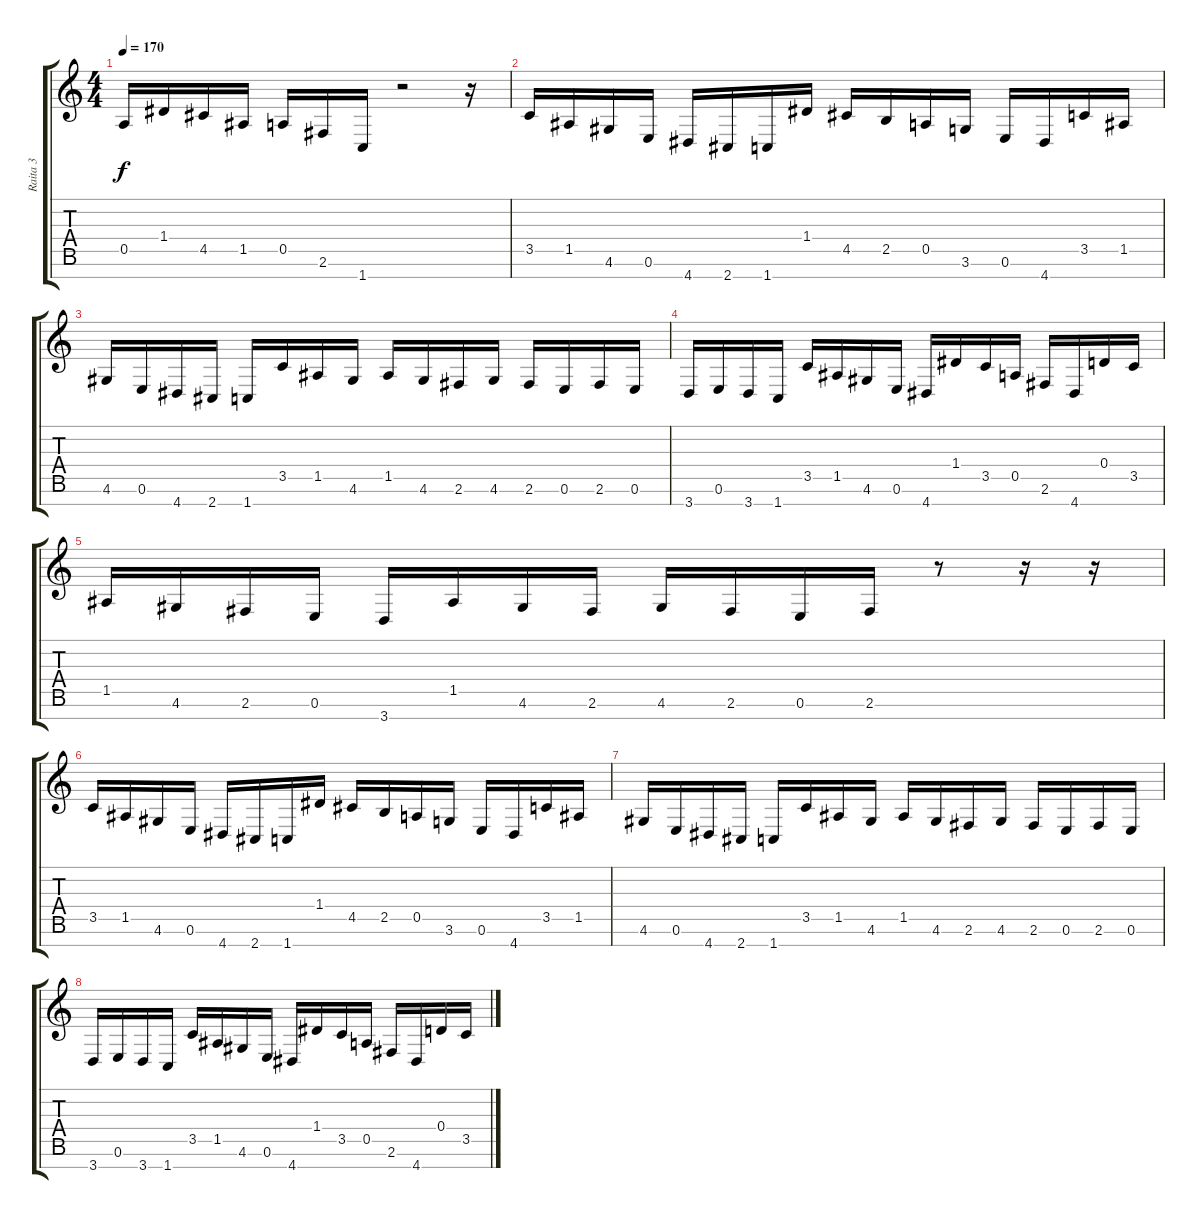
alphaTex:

\track ("Raita 3" "Raita 3") {instrument distortionguitar}
\staff {score tabs}
\tuning (E4 B3 G3 D3 A2 E2 B1) {hide}
\ts (4 4)
\tempo 170
\clef g2
\ks c
0.5.16{dy f} 1.4.16 4.5.16 1.5.16 0.5.16 2.6.16 1.7.16 r.2 r.16 |
3.5.16 1.5.16 4.6.16 0.6.16 4.7.16 2.7.16 1.7.16 1.4.16 4.5.16 2.5.16 0.5.16 3.6.16 0.6.16 4.7.16 3.5.16 1.5.16 |
4.6.16 0.6.16 4.7.16 2.7.16 1.7.16 3.5.16 1.5.16 4.6.16 1.5.16 4.6.16 2.6.16 4.6.16 2.6.16 0.6.16 2.6.16 0.6.16 |
3.7.16 0.6.16 3.7.16 1.7.16 3.5.16 1.5.16 4.6.16 0.6.16 4.7.16 1.4.16 3.5.16 0.5.16 2.6.16 4.7.16 0.4.16 3.5.16 |
1.5.16 4.6.16 2.6.16 0.6.16 3.7.16 1.5.16 4.6.16 2.6.16 4.6.16 2.6.16 0.6.16 2.6.16 r.8 r.16 r.16 |
3.5.16 1.5.16 4.6.16 0.6.16 4.7.16 2.7.16 1.7.16 1.4.16 4.5.16 2.5.16 0.5.16 3.6.16 0.6.16 4.7.16 3.5.16 1.5.16 |
4.6.16 0.6.16 4.7.16 2.7.16 1.7.16 3.5.16 1.5.16 4.6.16 1.5.16 4.6.16 2.6.16 4.6.16 2.6.16 0.6.16 2.6.16 0.6.16 |
3.7.16 0.6.16 3.7.16 1.7.16 3.5.16 1.5.16 4.6.16 0.6.16 4.7.16 1.4.16 3.5.16 0.5.16 2.6.16 4.7.16 0.4.16 3.5.16
